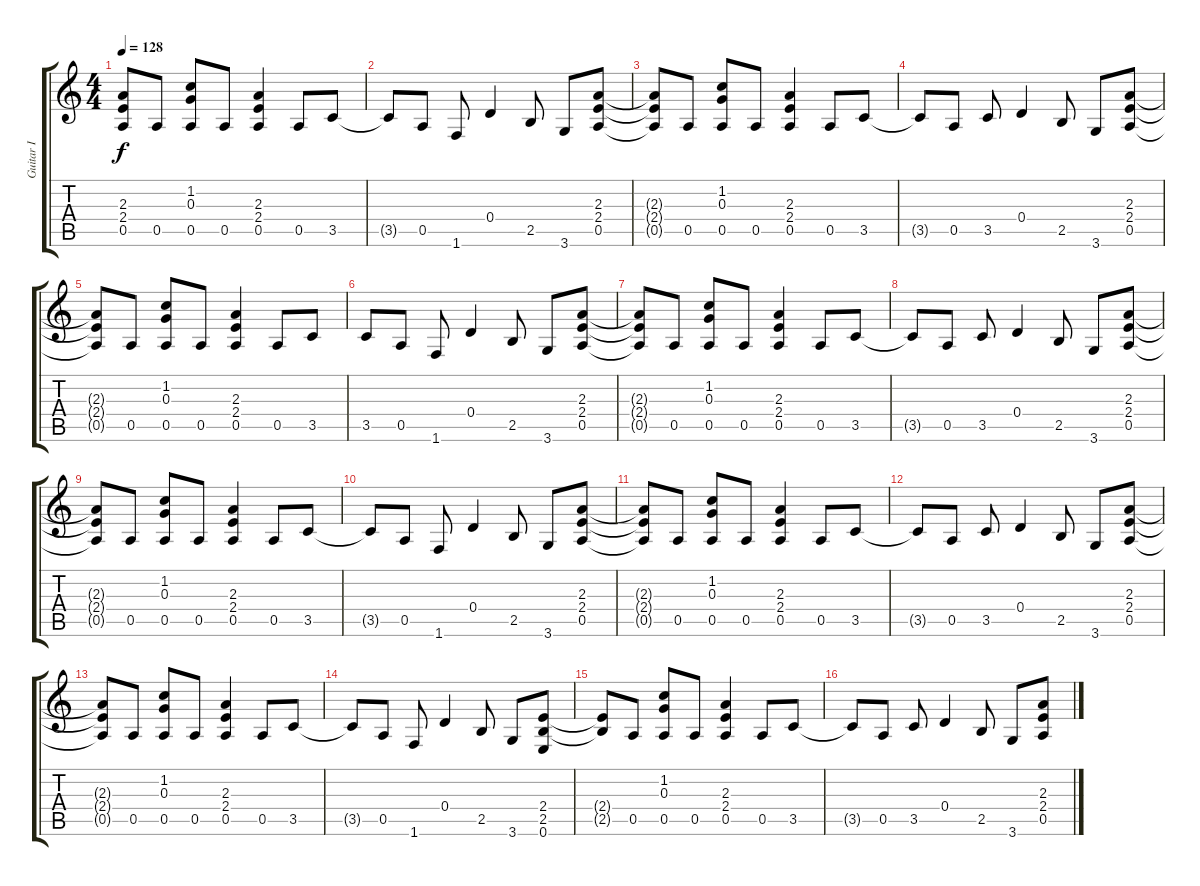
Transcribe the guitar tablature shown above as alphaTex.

\track ("Guitar I" "Guitar I") {instrument distortionguitar}
\staff {score tabs}
\tuning (E4 B3 G3 D3 A2 E2) {hide}
\ts (4 4)
\tempo 128
\clef g2
\ks c
(2.3{t} 2.4{t} 0.5{t}).8{dy f} 0.5.8 (1.2 0.3 0.5).8 0.5.8 (2.3 2.4 0.5).4 0.5.8 3.5.8 |
3.5{t}.8 0.5.8 1.6.8 0.4.4 2.5.8 3.6.8 (2.3 2.4 0.5).8 |
(2.3{t} 2.4{t} 0.5{t}).8 0.5.8 (1.2 0.3 0.5).8 0.5.8 (2.3 2.4 0.5).4 0.5.8 3.5.8 |
3.5{t}.8 0.5.8 3.5.8 0.4.4 2.5.8 3.6.8 (2.3 2.4 0.5).8 |
(2.3{t} 2.4{t} 0.5{t}).8 0.5.8 (1.2 0.3 0.5).8 0.5.8 (2.3 2.4 0.5).4 0.5.8 3.5.8 |
3.5.8 0.5.8 1.6.8 0.4.4 2.5.8 3.6.8 (2.3 2.4 0.5).8 |
(2.3{t} 2.4{t} 0.5{t}).8 0.5.8 (1.2 0.3 0.5).8 0.5.8 (2.3 2.4 0.5).4 0.5.8 3.5.8 |
3.5{t}.8 0.5.8 3.5.8 0.4.4 2.5.8 3.6.8 (2.3 2.4 0.5).8 |
(2.3{t} 2.4{t} 0.5{t}).8 0.5.8 (1.2 0.3 0.5).8 0.5.8 (2.3 2.4 0.5).4 0.5.8 3.5.8 |
3.5{t}.8 0.5.8 1.6.8 0.4.4 2.5.8 3.6.8 (2.3 2.4 0.5).8 |
(2.3{t} 2.4{t} 0.5{t}).8 0.5.8 (1.2 0.3 0.5).8 0.5.8 (2.3 2.4 0.5).4 0.5.8 3.5.8 |
3.5{t}.8 0.5.8 3.5.8 0.4.4 2.5.8 3.6.8 (2.3 2.4 0.5).8 |
(2.3{t} 2.4{t} 0.5{t}).8 0.5.8 (1.2 0.3 0.5).8 0.5.8 (2.3 2.4 0.5).4 0.5.8 3.5.8 |
3.5{t}.8 0.5.8 1.6.8 0.4.4 2.5.8 3.6.8 (2.4 2.5 0.6).8 |
(2.4{t} 2.5{t}).8 0.5.8 (1.2 0.3 0.5).8 0.5.8 (2.3 2.4 0.5).4 0.5.8 3.5.8 |
3.5{t}.8 0.5.8 3.5.8 0.4.4 2.5.8 3.6.8 (2.3 2.4 0.5).8
